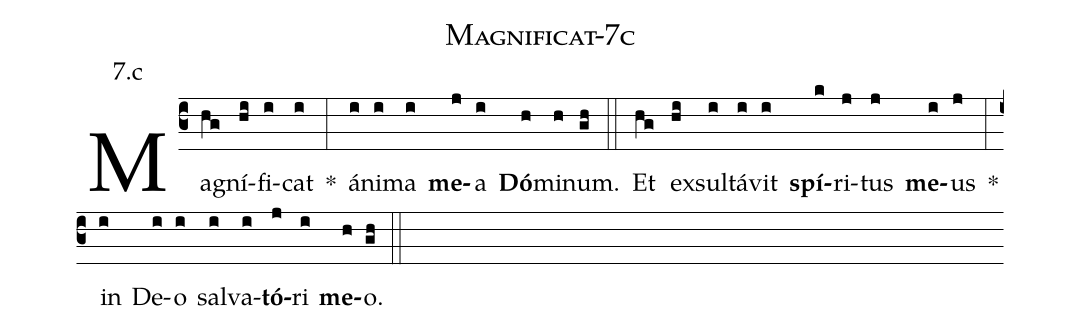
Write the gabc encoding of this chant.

name: Magnificat-7c;
annotation: 7.c;
%%
(c3) Ma(hg)gní(hi)fi(i)cat(i) <sp>*</sp>(:) á(i)ni(i)ma(i) <b>me</b>(j)a(i) <b>Dó</b>(h)mi(h)num.(gh) (::)
Et(hg) ex(hi)sul(i)tá(i)vit(i) <b>spí</b>(k)ri(j)tus(j) <b>me</b>(i)us(j) <sp>*</sp>(:) in(i) De(i)o(i) sal(i)va(i)<b>tó</b>(j)ri(i) <b>me</b>(h)o.(gh) (::)
